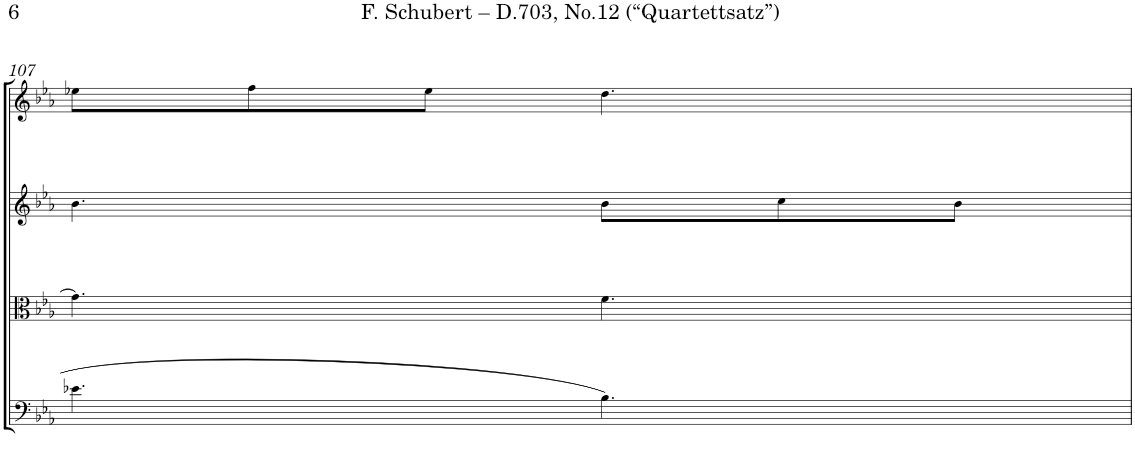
**kern	**kern	**kern	**kern
*part4	*part3	*part2	*part1
*staff4	*staff3	*staff2	*staff1
*I"Violoncello	*I"Viola	*I"Violin 2	*I"Violin 1
*I'Vc	*I'Vla	*I'Vln	*I'Vln
!!LO:PB:g=z
*clefF4	*clefC3	*clefG2	*clefG2
*k[b-e-a-]	*k[b-e-a-]	*k[b-e-a-]	*k[b-e-a-]
*M6/8	*M6/8	*M6/8	*M6/8
=107	=107	=107	=107
4.e-X\	4.g\]	4.b-\	8ee-X\L
.	.	.	8ff\
.	.	.	8ee-\J
4.B-\	4.f\	8b-\L	4.dd\
.	.	8cc\	.
.	.	8b-\J	.
=	=	=	=
*-	*-	*-	*-
